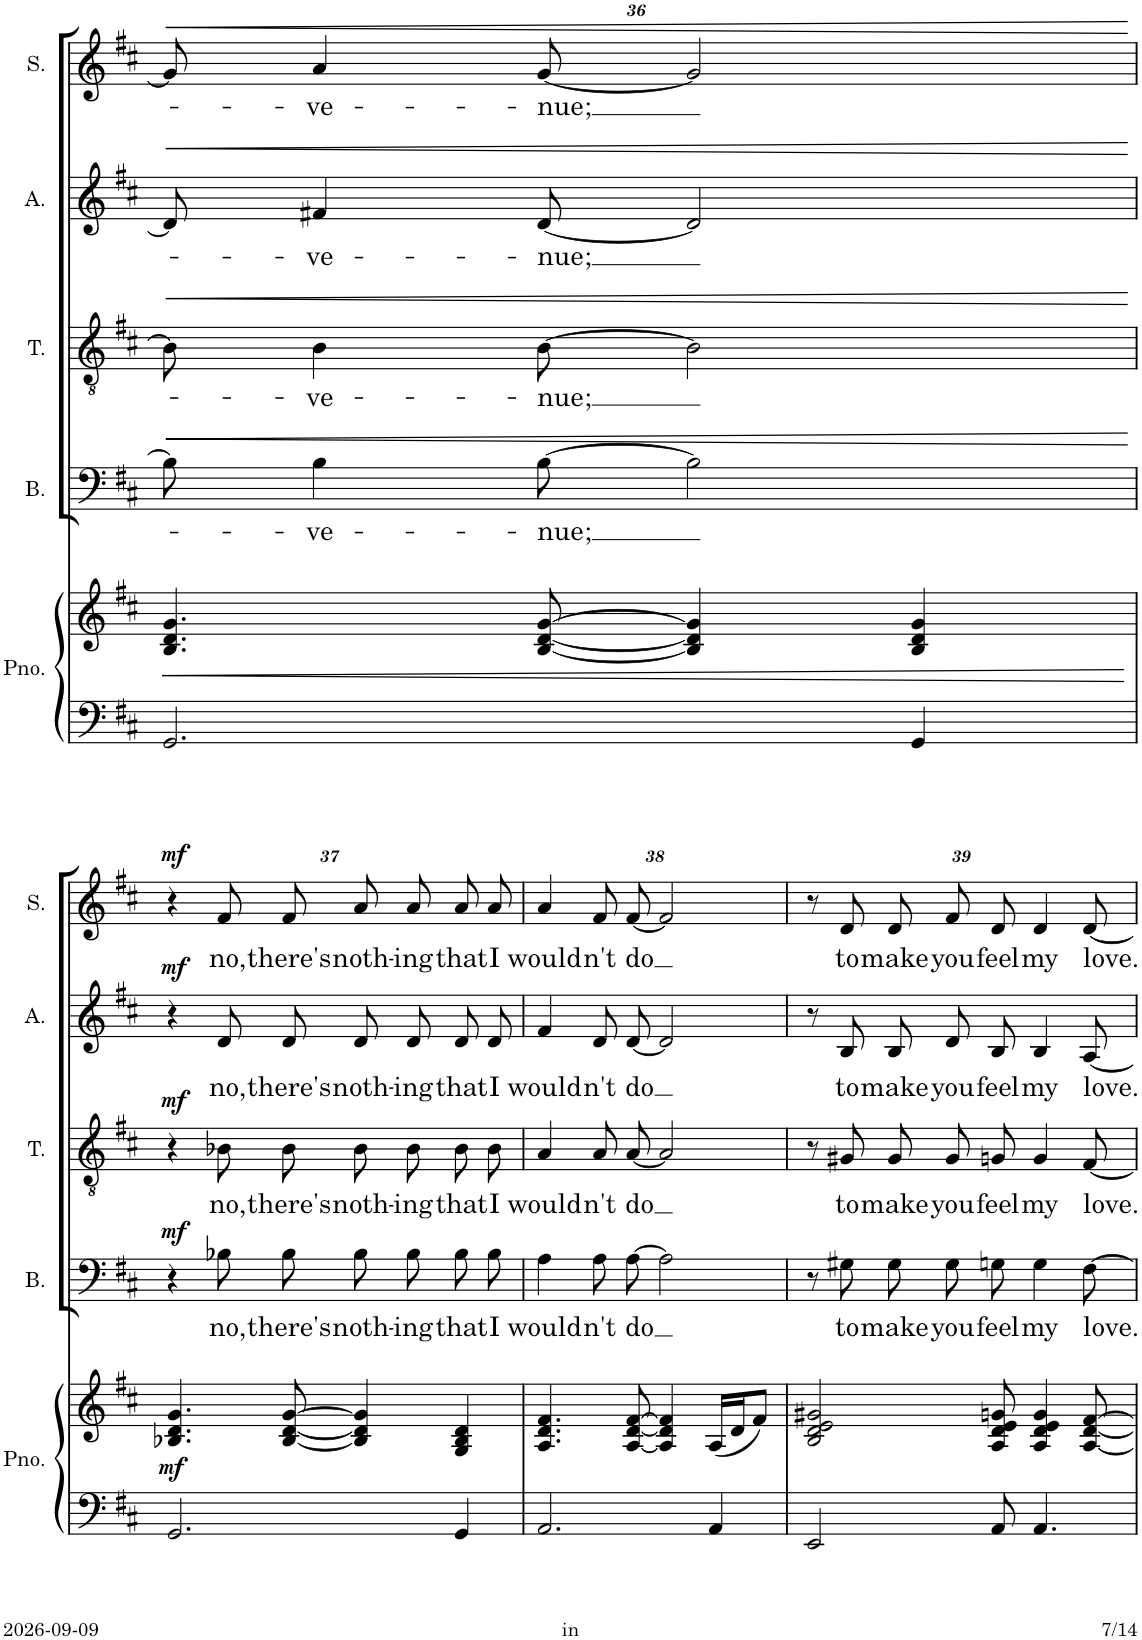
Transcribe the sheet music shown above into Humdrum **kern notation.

**kern	**kern	**dynam	**kern	**text	**dynam	**kern	**text	**dynam	**kern	**text	**dynam	**kern	**text	**dynam
*part5	*part5	*part5	*part4	*part4	*part4	*part3	*part3	*part3	*part2	*part2	*part2	*part1	*part1	*part1
*staff6	*staff5	*staff5/6	*staff4	*staff4	*staff4	*staff3	*staff3	*staff3	*staff2	*staff2	*staff2	*staff1	*staff1	*staff1
*I"Piano	*	*	*I"Bass	*	*	*I"Tenor	*	*	*I"Alto	*	*	*I"Soprano	*	*
*I'Pno.	*	*	*I'B.	*	*	*I'T.	*	*	*I'A.	*	*	*I'S.	*	*
!!LO:PB:g=z
*clefF4	*clefG2	*	*clefF4	*	*	*clefGv2	*	*	*clefG2	*	*	*clefG2	*	*
*k[f#c#]	*k[f#c#]	*	*k[f#c#]	*	*	*k[f#c#]	*	*	*k[f#c#]	*	*	*k[f#c#]	*	*
*M4/4	*M4/4	*	*M4/4	*	*	*M4/4	*	*	*M4/4	*	*	*M4/4	*	*
=36	=36	=36	=36	=36	=36	=36	=36	=36	=36	=36	=36	=36	=36	=36
!	!	!LO:HP:b	!	!	!LO:HP:b	!	!	!LO:HP:b	!	!	!LO:HP:b	!	!	!LO:HP:b
2.GG/	4.B/ 4.d/ 4.g/	<	8B\]	.	<	8B\]	.	<	8d/]	.	<	8g/]	.	<
!	!	!	!	!LO:LY:b	!	!	!LO:LY:b	!	!	!LO:LY:b	!	!	!LO:LY:b	!
.	.	.	4B\	-ve-	.	4B\	-ve-	.	4f#X/	-ve-	.	4a/	-ve-	.
!	!	!	!	!LO:LY:b	!	!	!LO:LY:b	!	!	!LO:LY:b	!	!	!LO:LY:b	!
.	[8B/ [8d/ [8g/	.	[8B\	-nue;	.	[8B\	-nue;	.	[8d/	-nue;	.	[8g/	-nue;	.
.	4B/] 4d/] 4g/]	.	2B\]	.	.	2B\]	.	.	2d/]	.	.	2g/]	.	.
4GG/	4B/ 4d/ 4g/	.	.	.	.	.	.	.	.	.	.	.	.	.
.	.	[	.	.	[	.	.	[	.	.	[	.	.	[
!!LO:LB:g=z
=37	=37	=37	=37	=37	=37	=37	=37	=37	=37	=37	=37	=37	=37	=37
!	!	!LO:DY:b	!	!	!LO:DY:a	!	!	!LO:DY:a	!	!	!LO:DY:a	!	!	!LO:DY:a
2.GG/	4.B-X/ 4.d/ 4.g/	mf	4r	.	mf	4r	.	mf	4r	.	mf	4r	.	mf
!	!	!	!	!LO:LY:b	!	!	!LO:LY:b	!	!	!LO:LY:b	!	!	!LO:LY:b	!
.	.	.	8B-X\L	no,	.	8B-X\L	no,	.	8d/L	no,	.	8f#/L	no,	.
!	!	!	!	!LO:LY:b	!	!	!LO:LY:b	!	!	!LO:LY:b	!	!	!LO:LY:b	!
.	[8B-/ [8d/ [8g/	.	8B-\J	there's	.	8B-\J	there's	.	8d/J	there's	.	8f#/J	there's	.
!	!	!	!	!LO:LY:b	!	!	!LO:LY:b	!	!	!LO:LY:b	!	!	!LO:LY:b	!
.	4B-/] 4d/] 4g/]	.	8B-\L	noth-	.	8B-\L	noth-	.	8d/L	noth-	.	8a/L	noth-	.
!	!	!	!	!LO:LY:b	!	!	!LO:LY:b	!	!	!LO:LY:b	!	!	!LO:LY:b	!
.	.	.	8B-\J	-ing	.	8B-\J	-ing	.	8d/J	-ing	.	8a/J	-ing	.
!	!	!	!	!LO:LY:b	!	!	!LO:LY:b	!	!	!LO:LY:b	!	!	!LO:LY:b	!
4GG/	4G/ 4B-/ 4d/	.	8B-\L	that	.	8B-\L	that	.	8d/L	that	.	8a/L	that	.
!	!	!	!	!LO:LY:b	!	!	!LO:LY:b	!	!	!LO:LY:b	!	!	!LO:LY:b	!
.	.	.	8B-\J	I	.	8B-\J	I	.	8d/J	I	.	8a/J	I	.
=38	=38	=38	=38	=38	=38	=38	=38	=38	=38	=38	=38	=38	=38	=38
!	!	!	!	!LO:LY:b	!	!	!LO:LY:b	!	!	!LO:LY:b	!	!	!LO:LY:b	!
2.AA/	4.A/ 4.d/ 4.f#/	.	4A\	would	.	4A/	would	.	4f#/	would	.	4a/	would	.
!	!	!	!	!LO:LY:b	!	!	!LO:LY:b	!	!	!LO:LY:b	!	!	!LO:LY:b	!
.	.	.	8A\L	n't	.	8A/L	n't	.	8d/L	n't	.	8f#/L	n't	.
!	!	!	!	!LO:LY:b	!	!	!LO:LY:b	!	!	!LO:LY:b	!	!	!LO:LY:b	!
.	[8A/ [8d/ [8f#/	.	[8A\J	do	.	[8A/J	do	.	[8d/J	do	.	[8f#/J	do	.
.	4A/] 4d/] 4f#/]	.	2A\]	.	.	2A/]	.	.	2d/]	.	.	2f#/]	.	.
4AA/	(16A/LL	.	.	.	.	.	.	.	.	.	.	.	.	.
.	16d/J	.	.	.	.	.	.	.	.	.	.	.	.	.
.	8f#/J)	.	.	.	.	.	.	.	.	.	.	.	.	.
=39	=39	=39	=39	=39	=39	=39	=39	=39	=39	=39	=39	=39	=39	=39
2EE/	2B/ 2d/ 2e/ 2g#X/	.	8r	.	.	8r	.	.	8r	.	.	8r	.	.
!	!	!	!	!LO:LY:b	!	!	!LO:LY:b	!	!	!LO:LY:b	!	!	!LO:LY:b	!
.	.	.	8G#X\	to	.	8G#X/	to	.	8B/	to	.	8d/	to	.
!	!	!	!	!LO:LY:b	!	!	!LO:LY:b	!	!	!LO:LY:b	!	!	!LO:LY:b	!
.	.	.	8G#\L	make	.	8G#/L	make	.	8B/L	make	.	8d/L	make	.
!	!	!	!	!LO:LY:b	!	!	!LO:LY:b	!	!	!LO:LY:b	!	!	!LO:LY:b	!
.	.	.	8G#\J	you	.	8G#/J	you	.	8d/J	you	.	8f#/J	you	.
!	!	!	!	!LO:LY:b	!	!	!LO:LY:b	!	!	!LO:LY:b	!	!	!LO:LY:b	!
8AA/	8A/ 8d/ 8e/ 8gn/	.	8Gn\	feel	.	8Gn/	feel	.	8B/	feel	.	8d/	feel	.
!	!	!	!	!LO:LY:b	!	!	!LO:LY:b	!	!	!LO:LY:b	!	!	!LO:LY:b	!
4.AA/	4A/ 4d/ 4e/ 4g/	.	4G\	my	.	4G/	my	.	4B/	my	.	4d/	my	.
!	!	!	!	!LO:LY:b	!	!	!LO:LY:b	!	!	!LO:LY:b	!	!	!LO:LY:b	!
.	[8A/ [8d/ [8f#/	.	[8F#\	love.	.	[8F#/	love.	.	[8A/	love.	.	[8d/	love.	.
=	=	=	=	=	=	=	=	=	=	=	=	=	=	=
*-	*-	*-	*-	*-	*-	*-	*-	*-	*-	*-	*-	*-	*-	*-
